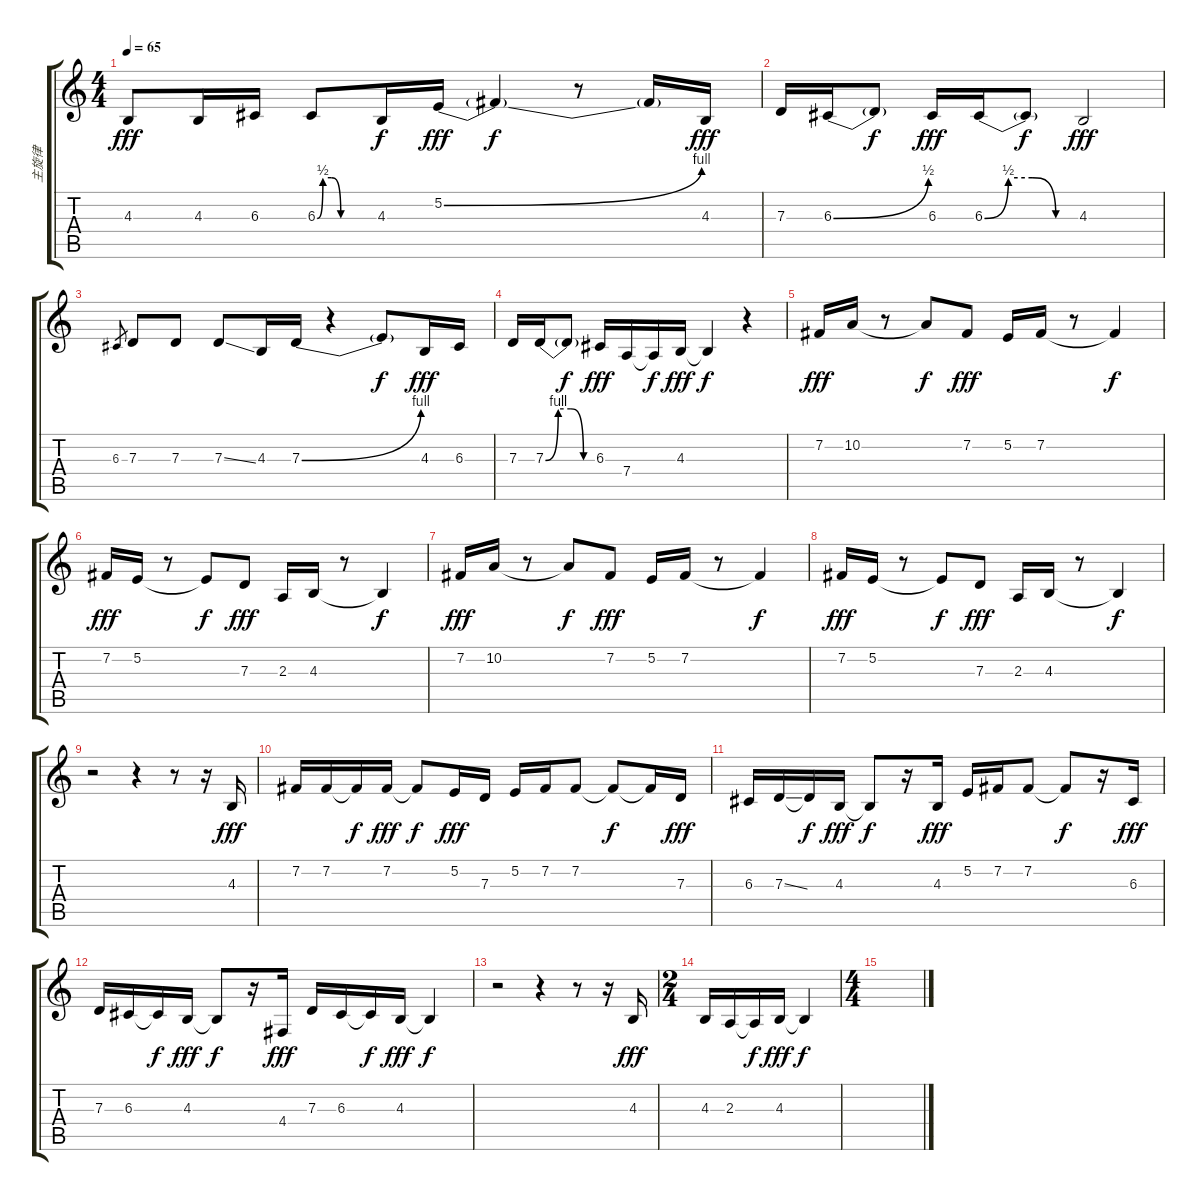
\track ("主旋律" "主旋律") {instrument churchorgan}
\staff {score tabs}
\tuning (E4 B3 G3 D3 A2 E2) {hide}
\ts (4 4)
\tempo 65
\clef g2
\ks c
4.3.8{dy fff} 4.3.16 6.3.16 6.3{be (custom 0 0 6 2 15 2 25 0 45 0 60 0)}.8 4.3.16{dy f} 5.2{be (bend 0 0 60 4)}.16{dy fff} 5.2{t}.4{dy f} r.8 5.2{t}.16 4.3.16{dy fff} |
7.3.16 6.3{be (bend 0 0 60 2)}.16 6.3{t}.8{dy f} 6.3.16{dy fff} 6.3{be (custom 0 0 15 2 30 2 45 0 60 0)}.16 6.3{t}.8{dy f} 4.3.2{dy fff} |
6.3.8{gr} 7.3.8 7.3.8 7.3{ss}.8 4.3.16 7.3{be (bend 0 0 60 4)}.16 r.4 7.3{t}.8{dy f} 4.3.16{dy fff} 6.3.16 |
7.3.16 7.3{be (custom 0 0 15 4 30 4 45 0 60 0)}.16 7.3{t}.8{dy f} 6.3.16{dy fff} 7.4.16 7.4{t}.16{dy f} 4.3.16{dy fff} 4.3{t}.4{dy f} r.4 |
7.2.16{dy fff} 10.2.16 r.8 10.2{t}.8{dy f} 7.2.8{dy fff} 5.2.16 7.2.16 r.8 7.2{t}.4{dy f} |
7.2.16{dy fff} 5.2.16 r.8 5.2{t}.8{dy f} 7.3.8{dy fff} 2.3.16 4.3.16 r.8 4.3{t}.4{dy f} |
7.2.16{dy fff} 10.2.16 r.8 10.2{t}.8{dy f} 7.2.8{dy fff} 5.2.16 7.2.16 r.8 7.2{t}.4{dy f} |
7.2.16{dy fff} 5.2.16 r.8 5.2{t}.8{dy f} 7.3.8{dy fff} 2.3.16 4.3.16 r.8 4.3{t}.4{dy f} |
r.2 r.4 r.8 r.16 4.3.16{dy fff} |
7.2.16 7.2.16 7.2{t}.16{dy f} 7.2.16{dy fff} 7.2{t}.8{dy f} 5.2.16{dy fff} 7.3.16 5.2.16 7.2.16 7.2.8 7.2{t}.8{dy f} 7.2{t}.16 7.3.16{dy fff} |
6.3.16 7.3{ss}.16 7.3{t}.16{dy f} 4.3.16{dy fff} 4.3{t}.8{dy f} r.16 4.3.16{dy fff} 5.2.16 7.2.16 7.2.8 7.2{t}.8{dy f} r.16 6.3.16{dy fff} |
7.3.16 6.3.16 6.3{t}.16{dy f} 4.3.16{dy fff} 4.3{t}.8{dy f} r.16 4.4.16{dy fff} 7.3.16 6.3.16 6.3{t}.16{dy f} 4.3.16{dy fff} 4.3{t}.4{dy f} |
r.2 r.4 r.8 r.16 4.3.16{dy fff} |
\ts (2 4)
4.3.16 2.3.16 2.3{t}.16{dy f} 4.3.16{dy fff} 4.3{t}.4{dy f} |
\ts (4 4)
